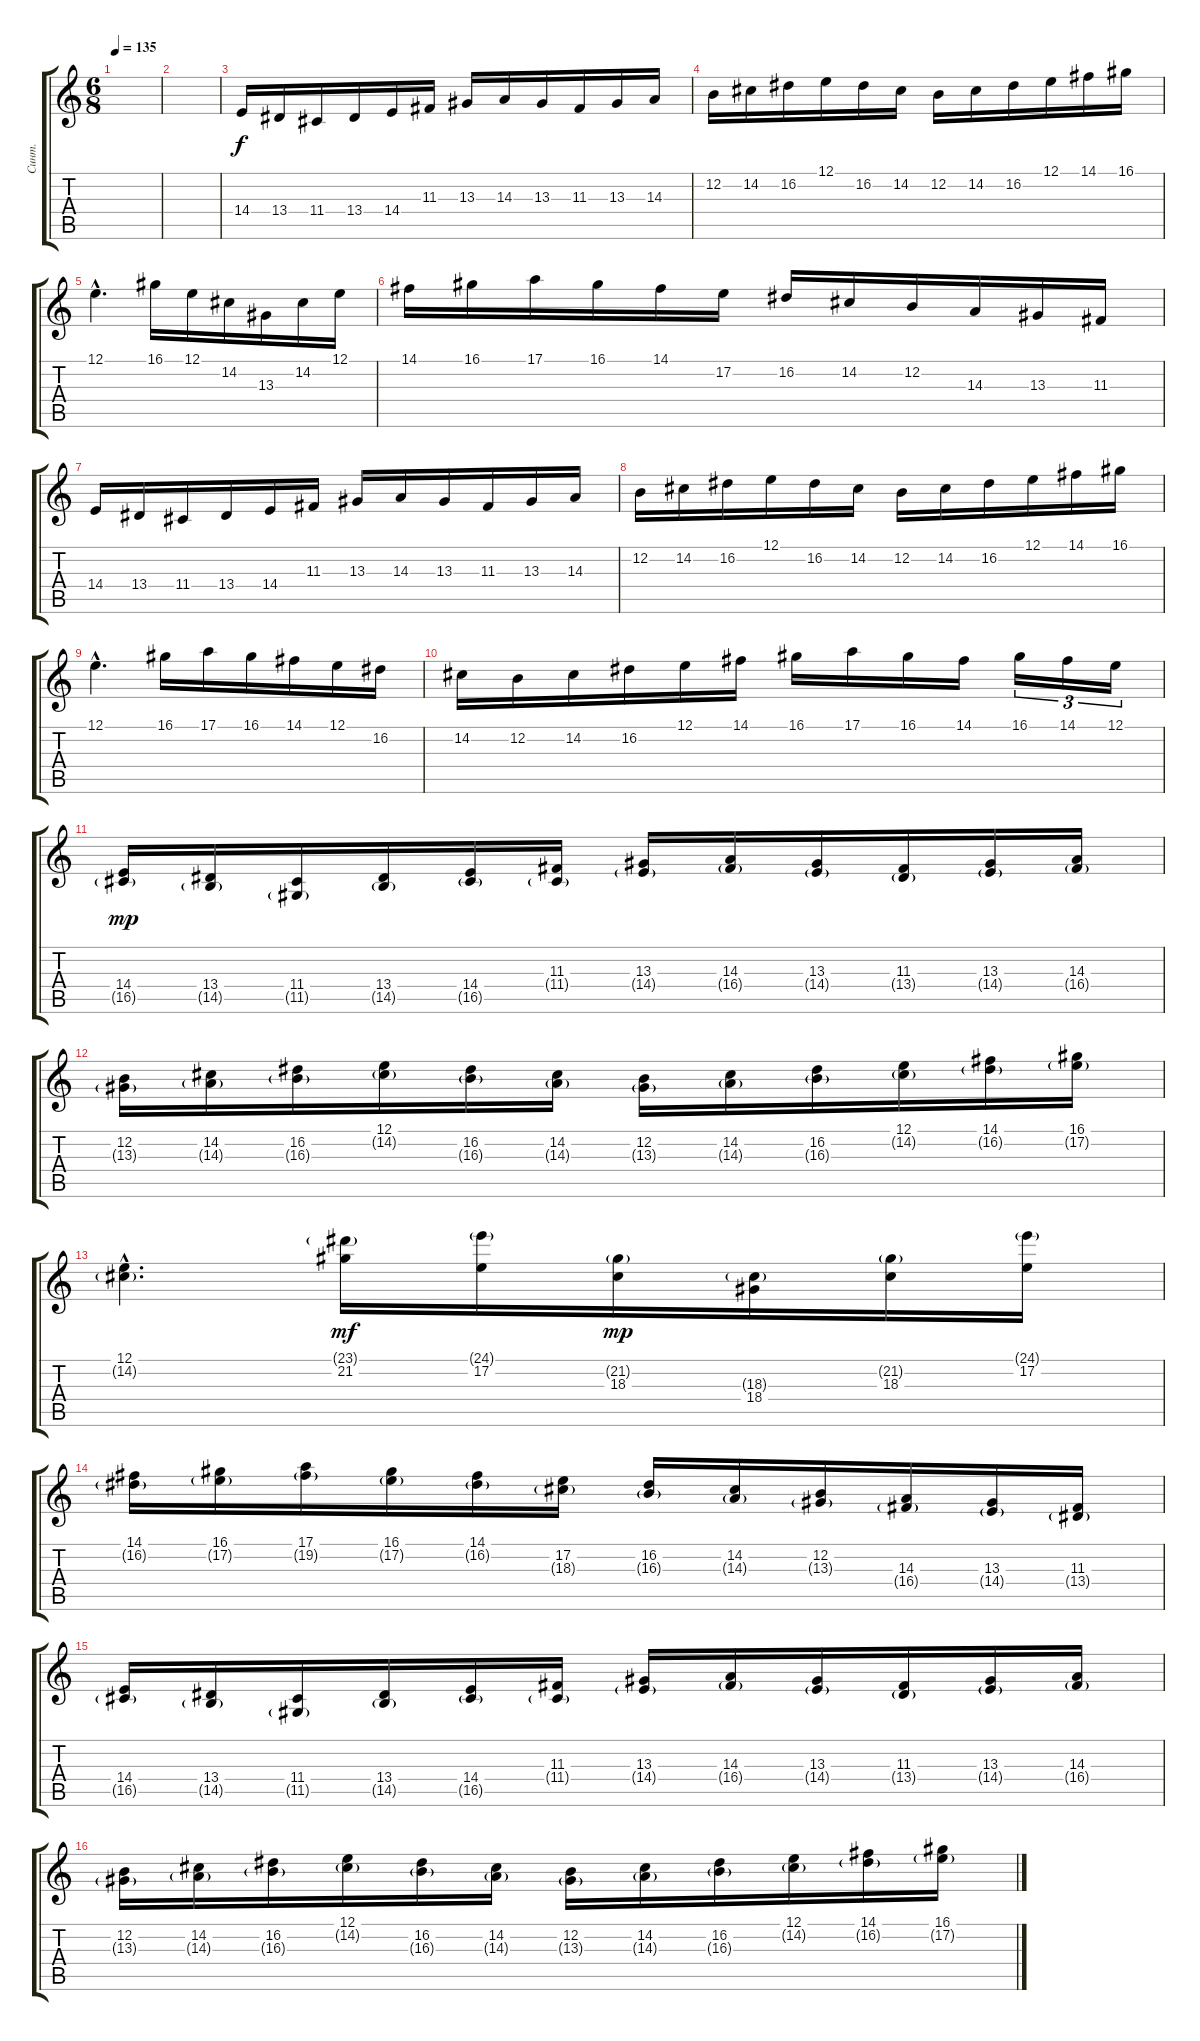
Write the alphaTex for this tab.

\track ("Синт." "Синт.") {instrument choiraahs}
\staff {score tabs}
\tuning (E4 B3 G3 D3 A2 E2) {hide}
\ts (6 8)
\tempo 135
\clef g2
\ks c
|
|
\section ("" "")
14.4.16{volume 11 instrument tremolostrings} 13.4.16 11.4.16 13.4.16 14.4.16 11.3.16 13.3.16 14.3.16 13.3.16 11.3.16 13.3.16 14.3.16 |
12.2.16 14.2.16 16.2.16 12.1.16 16.2.16 14.2.16 12.2.16 14.2.16 16.2.16 12.1.16 14.1.16 16.1.16 |
12.1{hac}.4{d} 16.1.16 12.1.16 14.2.16 13.3.16 14.2.16 12.1.16 |
14.1.16 16.1.16 17.1.16 16.1.16 14.1.16 17.2.16 16.2.16 14.2.16 12.2.16 14.3.16 13.3.16 11.3.16 |
14.4.16 13.4.16 11.4.16 13.4.16 14.4.16 11.3.16 13.3.16 14.3.16 13.3.16 11.3.16 13.3.16 14.3.16 |
12.2.16 14.2.16 16.2.16 12.1.16 16.2.16 14.2.16 12.2.16 14.2.16 16.2.16 12.1.16 14.1.16 16.1.16 |
12.1{hac}.4{d} 16.1.16 17.1.16 16.1.16 14.1.16 12.1.16 16.2.16 |
14.2.16 12.2.16 14.2.16 16.2.16 12.1.16 14.1.16 16.1.16 17.1.16 16.1.16 14.1.16 16.1.16{tu (3 2)} 14.1.16{tu (3 2)} 12.1.16{tu (3 2)} |
(14.4 16.5{g}).16{dy mp} (13.4 14.5{g}).16 (11.4 11.5{g}).16 (13.4 14.5{g}).16 (14.4 16.5{g}).16 (11.3 11.4{g}).16 (13.3 14.4{g}).16 (14.3 16.4{g}).16 (13.3 14.4{g}).16 (11.3 13.4{g}).16 (13.3 14.4{g}).16 (14.3 16.4{g}).16 |
(12.2 13.3{g}).16 (14.2 14.3{g}).16 (16.2 16.3{g}).16 (12.1 14.2{g}).16 (16.2 16.3{g}).16 (14.2 14.3{g}).16 (12.2 13.3{g}).16 (14.2 14.3{g}).16 (16.2 16.3{g}).16 (12.1 14.2{g}).16 (14.1 16.2{g}).16 (16.1 17.2{g}).16 |
(12.1{hac} 14.2{g hac}).4{d} (23.1{g} 21.2).16{dy mf} (24.1{g} 17.2).16 (21.2{g} 18.3).16{dy mp} (18.3{g} 18.4).16 (21.2{g} 18.3).16 (24.1{g} 17.2).16 |
(14.1 16.2{g}).16 (16.1 17.2{g}).16 (17.1 19.2{g}).16 (16.1 17.2{g}).16 (14.1 16.2{g}).16 (17.2 18.3{g}).16 (16.2 16.3{g}).16 (14.2 14.3{g}).16 (12.2 13.3{g}).16 (14.3 16.4{g}).16 (13.3 14.4{g}).16 (11.3 13.4{g}).16 |
(14.4 16.5{g}).16 (13.4 14.5{g}).16 (11.4 11.5{g}).16 (13.4 14.5{g}).16 (14.4 16.5{g}).16 (11.3 11.4{g}).16 (13.3 14.4{g}).16 (14.3 16.4{g}).16 (13.3 14.4{g}).16 (11.3 13.4{g}).16 (13.3 14.4{g}).16 (14.3 16.4{g}).16 |
(12.2 13.3{g}).16 (14.2 14.3{g}).16 (16.2 16.3{g}).16 (12.1 14.2{g}).16 (16.2 16.3{g}).16 (14.2 14.3{g}).16 (12.2 13.3{g}).16 (14.2 14.3{g}).16 (16.2 16.3{g}).16 (12.1 14.2{g}).16 (14.1 16.2{g}).16 (16.1 17.2{g}).16
